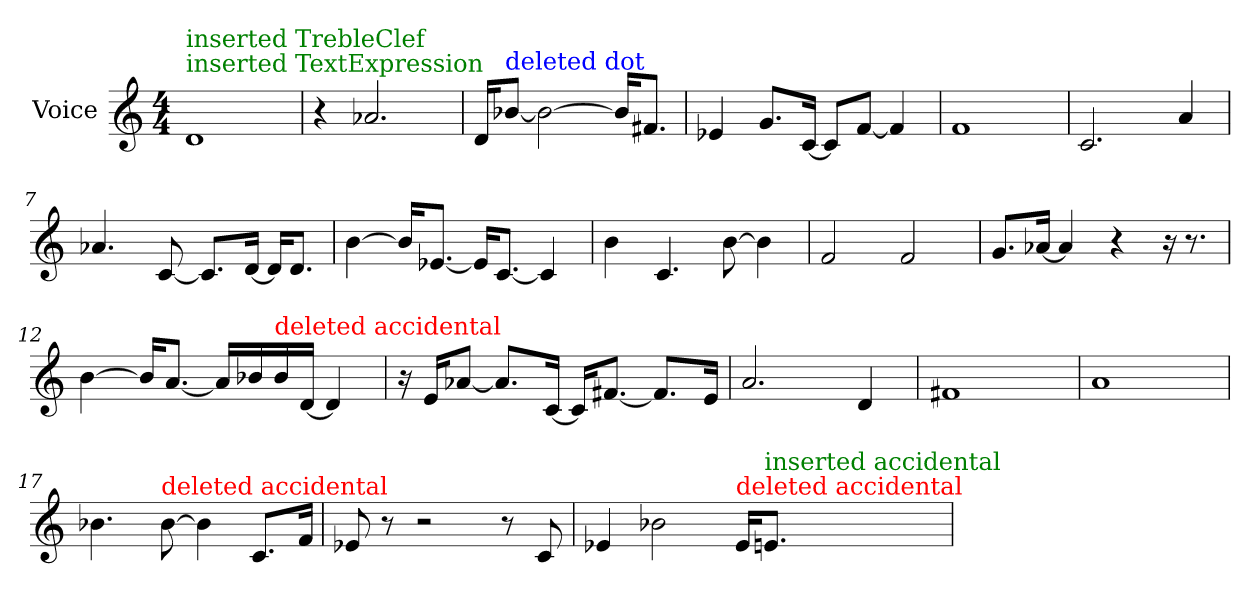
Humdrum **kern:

**kern
*part1
*staff1
*I"Voice
*I'Voice
*clefG2
*M4/4
=1
!LO:TX:color=#008000:t=inserted TextExpression
!LO:TX:color=#008000:t=inserted TrebleClef
1d
=2
4r
2.a-X/
=3
16d/KL
!LO:TX:color=#0000FF:t=deleted dot
[>8b-Xi/J
2b-\_
16b-/KL]
8.f#X/J
=4
4e-X/
8.g/L
[<16c/Jk
8c/L]
[<8f/J
4f/]
=5
1f
=6
2.c/
4a/
=7
4.a-X/
[<8c/
8.c/L]
[<16d/Jk
16d/KL]
8.d/J
=8
[>4b\
16b/KL]
[<8.e-X/J
16e-/KL]
[<8.c/J
4c/]
!!LO:LB:g=z
=9
4b\
4.c/
[>8b\
4b\]
=10
2f/
2f/
=11
8.g/L
[<16a-X/Jk
4a-/]
4r
16ra
8.r
=12
[>4b\
16b/KL]
[<8.a/J
16a/LL]
16b-X/
!LO:TX:color=#FF0000:t=deleted accidental
16b-j/
[<16d/JJ
4d/]
=13
16ra
16e/KL
[<8a-X/J
8.a-/L]
[<16c/Jk
16c/KL]
[<8.f#X/J
8.f#/L]
16e/Jk
=14
2.a/
4d/
=15
1f#X
=16
1a
!!LO:LB:g=z
=17
4.b-X\
!LO:TX:color=#FF0000:t=deleted accidental
[>8b-j\
4b-\]
8.c/L
16f/Jk
=18
8e-X/
8r
2rcc
8r
8c/
=19
4e-X/
2b-X\
!LO:TX:color=#FF0000:t=deleted accidental
16e-j/KL
!LO:TX:color=#008000:t=inserted accidental
8.enZ/J
=
*-
